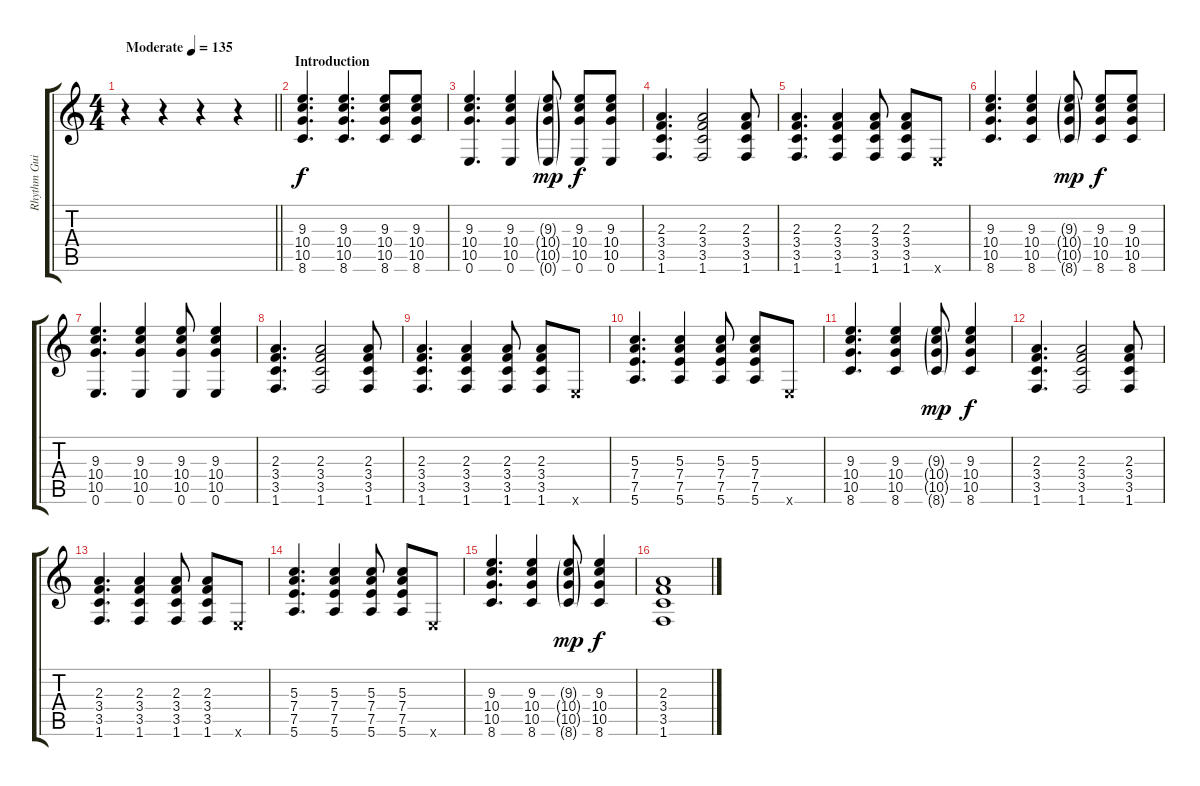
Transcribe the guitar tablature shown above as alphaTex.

\track ("Rhythm Guitar" "Rhythm Gui") {instrument overdrivenguitar}
\staff {score tabs}
\tuning (E4 B3 G3 D3 A2 E2) {hide}
\ts (4 4)
\tempo (135 "Moderate")
\clef g2
\barLineRight lightlight
\ks c
r.4{dy f instrument overdrivenguitar} r.4 r.4 r.4 |
\section ("" "Introduction")
(9.3 10.4 10.5 8.6).4{d} (9.3 10.4 10.5 8.6).4{d} (9.3 10.4 10.5 8.6).8 (9.3 10.4 10.5 8.6).8 |
(9.3 10.4 10.5 0.6).4{d} (9.3 10.4 10.5 0.6).4 (9.3{g} 10.4{g} 10.5{g} 0.6{g}).8{dy mp} (9.3 10.4 10.5 0.6).8{dy f} (9.3 10.4 10.5 0.6).8 |
(2.3 3.4 3.5 1.6).4{d} (2.3 3.4 3.5 1.6).2 (2.3 3.4 3.5 1.6).8 |
(2.3 3.4 3.5 1.6).4{d} (2.3 3.4 3.5 1.6).4 (2.3 3.4 3.5 1.6).8 (2.3 3.4 3.5 1.6).8 0.6{x}.8 |
(9.3 10.4 10.5 8.6).4{d} (9.3 10.4 10.5 8.6).4 (9.3{g} 10.4{g} 10.5{g} 8.6{g}).8{dy mp} (9.3 10.4 10.5 8.6).8{dy f} (9.3 10.4 10.5 8.6).8 |
(9.3 10.4 10.5 0.6).4{d} (9.3 10.4 10.5 0.6).4 (9.3 10.4 10.5 0.6).8 (9.3 10.4 10.5 0.6).4 |
(2.3 3.4 3.5 1.6).4{d} (2.3 3.4 3.5 1.6).2 (2.3 3.4 3.5 1.6).8 |
(2.3 3.4 3.5 1.6).4{d} (2.3 3.4 3.5 1.6).4 (2.3 3.4 3.5 1.6).8 (2.3 3.4 3.5 1.6).8 0.6{x}.8 |
(5.3 7.4 7.5 5.6).4{d} (5.3 7.4 7.5 5.6).4 (5.3 7.4 7.5 5.6).8 (5.3 7.4 7.5 5.6).8 0.6{x}.8 |
(9.3 10.4 10.5 8.6).4{d} (9.3 10.4 10.5 8.6).4 (9.3{g} 10.4{g} 10.5{g} 8.6{g}).8{dy mp} (9.3 10.4 10.5 8.6).4{dy f} |
(2.3 3.4 3.5 1.6).4{d} (2.3 3.4 3.5 1.6).2 (2.3 3.4 3.5 1.6).8 |
(2.3 3.4 3.5 1.6).4{d} (2.3 3.4 3.5 1.6).4 (2.3 3.4 3.5 1.6).8 (2.3 3.4 3.5 1.6).8 0.6{x}.8 |
(5.3 7.4 7.5 5.6).4{d} (5.3 7.4 7.5 5.6).4 (5.3 7.4 7.5 5.6).8 (5.3 7.4 7.5 5.6).8 0.6{x}.8 |
(9.3 10.4 10.5 8.6).4{d} (9.3 10.4 10.5 8.6).4 (9.3{g} 10.4{g} 10.5{g} 8.6{g}).8{dy mp} (9.3 10.4 10.5 8.6).4{dy f} |
(2.3 3.4 3.5 1.6).1
